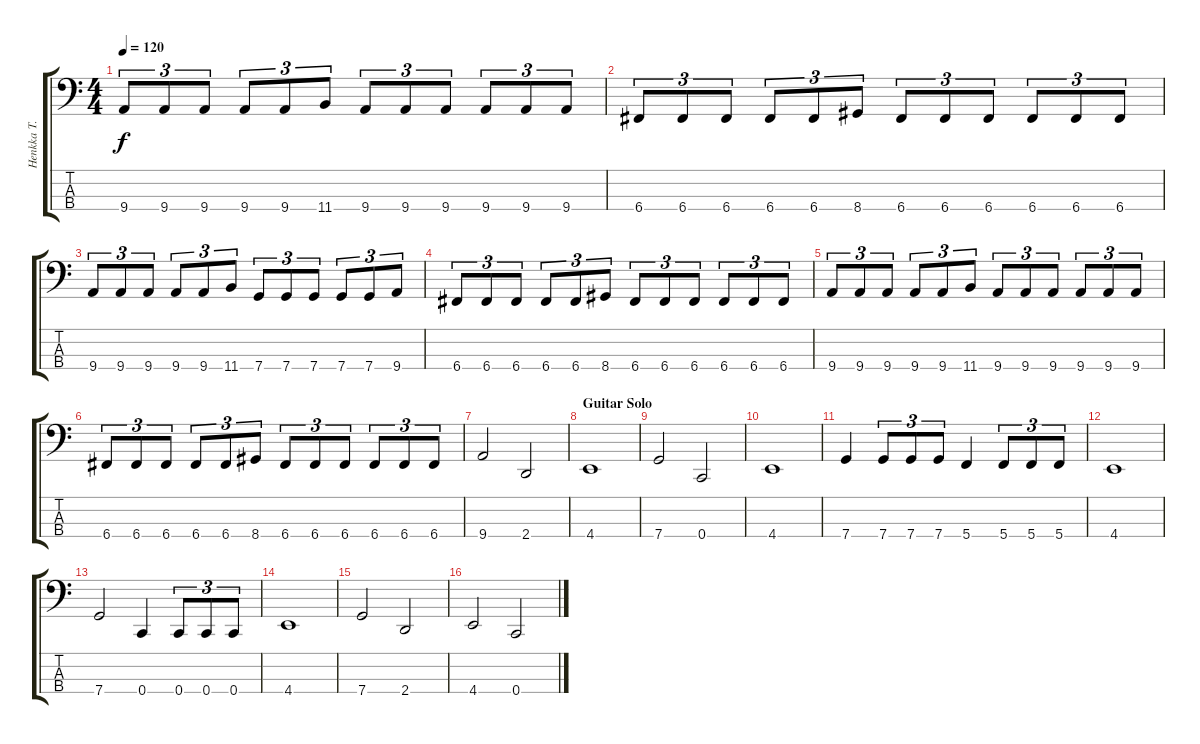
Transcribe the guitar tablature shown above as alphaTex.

\track ("Henkka T. Blacksmith [Bass]" "Henkka T. ") {instrument electricbasspick}
\staff {score tabs}
\tuning (F2 C2 G1 C1) {hide}
\ts (4 4)
\tempo 120
\clef f4
\ks c
9.4.8{tu (3 2) dy f} 9.4.8{tu (3 2)} 9.4.8{tu (3 2)} 9.4.8{tu (3 2)} 9.4.8{tu (3 2)} 11.4.8{tu (3 2)} 9.4.8{tu (3 2)} 9.4.8{tu (3 2)} 9.4.8{tu (3 2)} 9.4.8{tu (3 2)} 9.4.8{tu (3 2)} 9.4.8{tu (3 2)} |
6.4.8{tu (3 2)} 6.4.8{tu (3 2)} 6.4.8{tu (3 2)} 6.4.8{tu (3 2)} 6.4.8{tu (3 2)} 8.4.8{tu (3 2)} 6.4.8{tu (3 2)} 6.4.8{tu (3 2)} 6.4.8{tu (3 2)} 6.4.8{tu (3 2)} 6.4.8{tu (3 2)} 6.4.8{tu (3 2)} |
9.4.8{tu (3 2)} 9.4.8{tu (3 2)} 9.4.8{tu (3 2)} 9.4.8{tu (3 2)} 9.4.8{tu (3 2)} 11.4.8{tu (3 2)} 7.4.8{tu (3 2)} 7.4.8{tu (3 2)} 7.4.8{tu (3 2)} 7.4.8{tu (3 2)} 7.4.8{tu (3 2)} 9.4.8{tu (3 2)} |
6.4.8{tu (3 2)} 6.4.8{tu (3 2)} 6.4.8{tu (3 2)} 6.4.8{tu (3 2)} 6.4.8{tu (3 2)} 8.4.8{tu (3 2)} 6.4.8{tu (3 2)} 6.4.8{tu (3 2)} 6.4.8{tu (3 2)} 6.4.8{tu (3 2)} 6.4.8{tu (3 2)} 6.4.8{tu (3 2)} |
9.4.8{tu (3 2)} 9.4.8{tu (3 2)} 9.4.8{tu (3 2)} 9.4.8{tu (3 2)} 9.4.8{tu (3 2)} 11.4.8{tu (3 2)} 9.4.8{tu (3 2)} 9.4.8{tu (3 2)} 9.4.8{tu (3 2)} 9.4.8{tu (3 2)} 9.4.8{tu (3 2)} 9.4.8{tu (3 2)} |
6.4.8{tu (3 2)} 6.4.8{tu (3 2)} 6.4.8{tu (3 2)} 6.4.8{tu (3 2)} 6.4.8{tu (3 2)} 8.4.8{tu (3 2)} 6.4.8{tu (3 2)} 6.4.8{tu (3 2)} 6.4.8{tu (3 2)} 6.4.8{tu (3 2)} 6.4.8{tu (3 2)} 6.4.8{tu (3 2)} |
9.4.2 2.4.2 |
\section ("" "Guitar Solo")
4.4.1 |
7.4.2 0.4.2 |
4.4.1 |
7.4.4 7.4.8{tu (3 2)} 7.4.8{tu (3 2)} 7.4.8{tu (3 2)} 5.4.4 5.4.8{tu (3 2)} 5.4.8{tu (3 2)} 5.4.8{tu (3 2)} |
4.4.1 |
7.4.2 0.4.4 0.4.8{tu (3 2)} 0.4.8{tu (3 2)} 0.4.8{tu (3 2)} |
4.4.1 |
7.4.2 2.4.2 |
4.4.2 0.4.2
